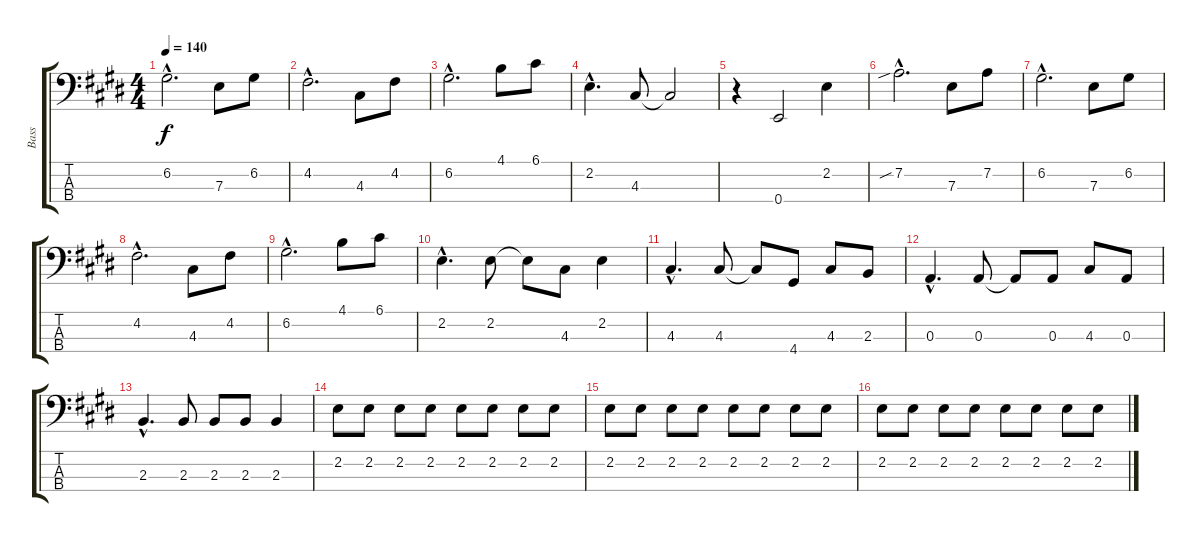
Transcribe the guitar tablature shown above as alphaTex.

\track ("Bass" "Bass") {instrument electricbassfinger}
\staff {score tabs}
\tuning (G2 D2 A1 E1) {hide}
\ts (4 4)
\tempo 140
\clef f4
\ks e
6.2{hac}.2{d dy f} 7.3.8 6.2.8 |
4.2{hac}.2{d} 4.3.8 4.2.8 |
6.2{hac}.2{d} 4.1.8 6.1.8 |
2.2{hac}.4{d} 4.3.8 4.3{t}.2 |
r.4 0.4.2 2.2.4 |
7.2{sib hac}.2{d} 7.3.8 7.2.8 |
6.2{hac}.2{d} 7.3.8 6.2.8 |
4.2{hac}.2{d} 4.3.8 4.2.8 |
6.2{hac}.2{d} 4.1.8 6.1.8 |
2.2{hac}.4{d} 2.2.8 2.2{t}.8 4.3.8 2.2.4 |
4.3{hac}.4{d} 4.3.8 4.3{t}.8 4.4.8 4.3.8 2.3.8 |
0.3{hac}.4{d} 0.3.8 0.3{t}.8 0.3.8 4.3.8 0.3.8 |
2.3{hac}.4{d} 2.3.8 2.3.8 2.3.8 2.3.4 |
2.2.8 2.2.8 2.2.8 2.2.8 2.2.8 2.2.8 2.2.8 2.2.8 |
2.2.8 2.2.8 2.2.8 2.2.8 2.2.8 2.2.8 2.2.8 2.2.8 |
2.2.8 2.2.8 2.2.8 2.2.8 2.2.8 2.2.8 2.2.8 2.2.8
